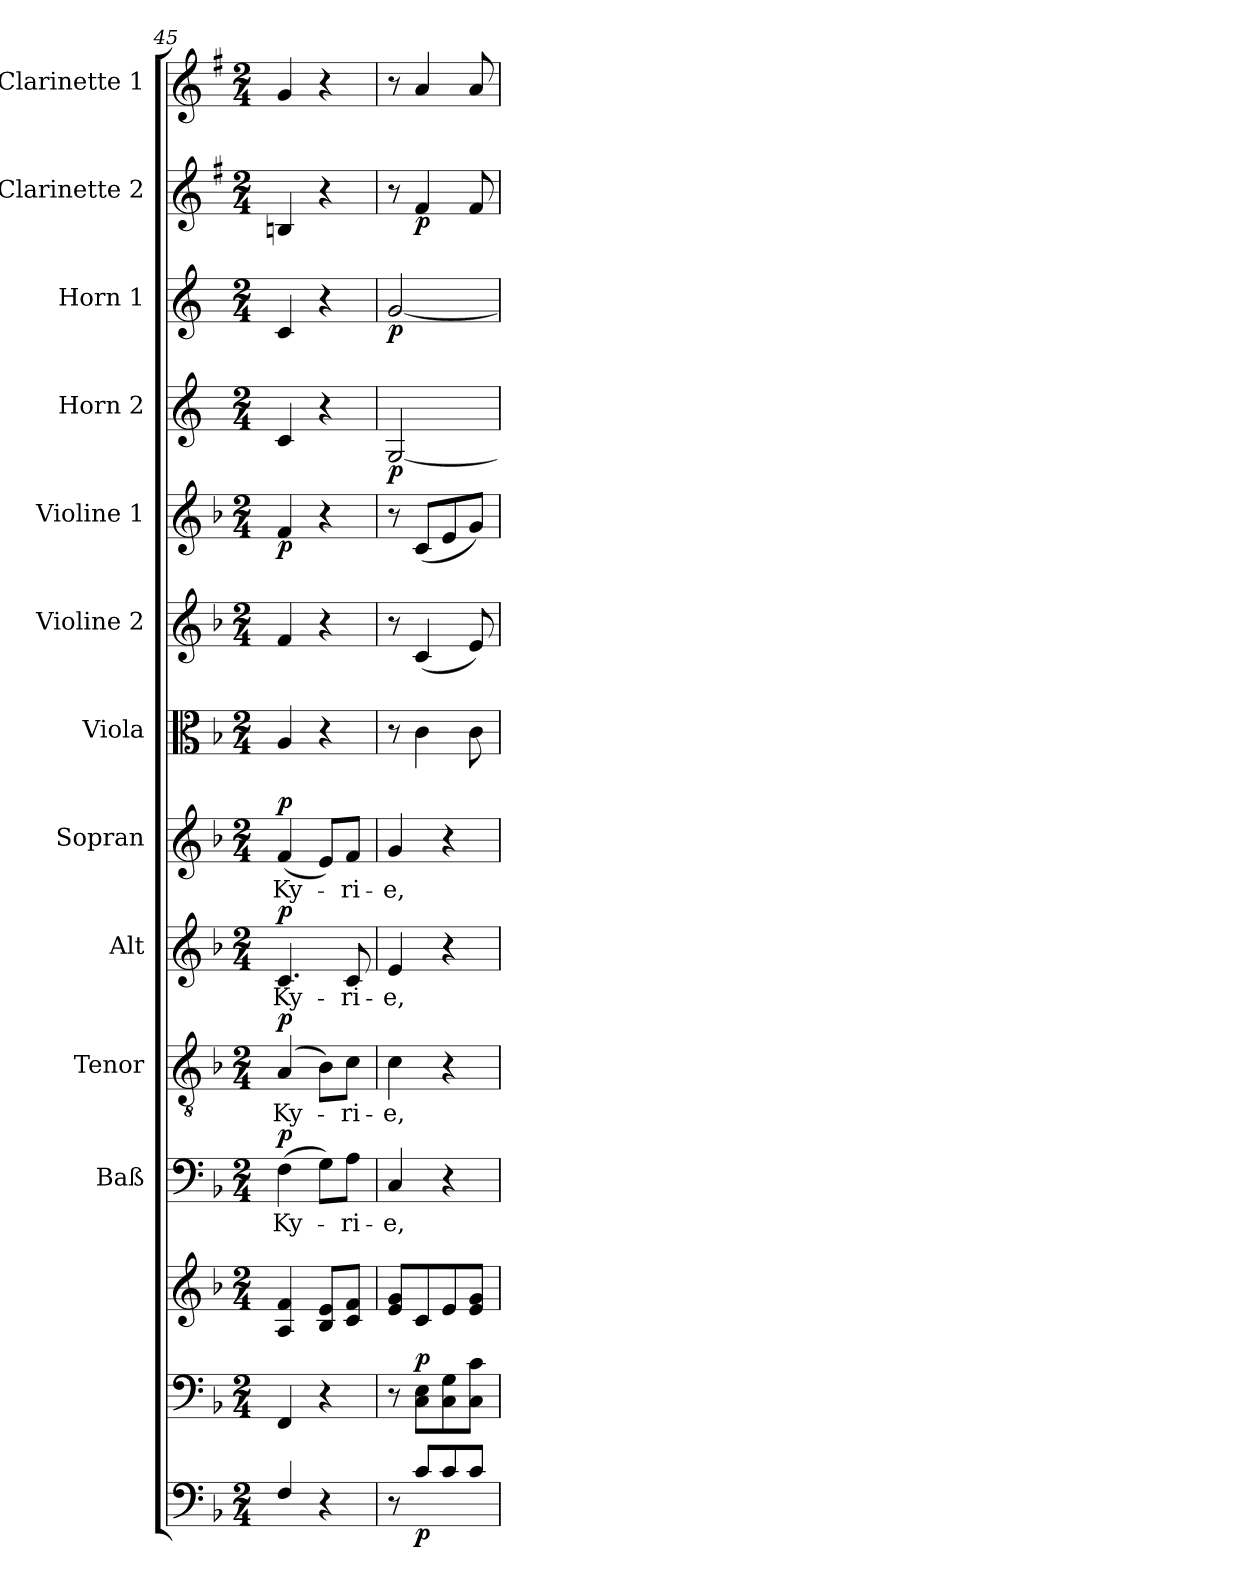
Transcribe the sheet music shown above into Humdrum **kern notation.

**kern	**dynam	**kern	**kern	**dynam	**kern	**text	**dynam	**kern	**text	**dynam	**kern	**text	**dynam	**kern	**text	**dynam	**kern	**kern	**kern	**dynam	**kern	**dynam	**kern	**dynam	**kern	**dynam	**kern
*part13	*part13	*part12	*part12	*part12	*part11	*part11	*part11	*part10	*part10	*part10	*part9	*part9	*part9	*part8	*part8	*part8	*part7	*part6	*part5	*part5	*part4	*part4	*part3	*part3	*part2	*part2	*part1
*staff14	*staff14	*staff13	*staff12	*staff12/13	*staff11	*staff11	*staff11	*staff10	*staff10	*staff10	*staff9	*staff9	*staff9	*staff8	*staff8	*staff8	*staff7	*staff6	*staff5	*staff5	*staff4	*staff4	*staff3	*staff3	*staff2	*staff2	*staff1
*	*	*	*	*	*I"Baß	*	*	*I"Tenor	*	*	*I"Alt	*	*	*I"Sopran	*	*	*I"Viola	*I"Violine 2	*I"Violine 1	*	*I"Horn 2	*	*I"Horn 1	*	*I"Clarinette 2	*	*I"Clarinette 1
*	*	*	*	*	*I'Baß	*	*	*I'Ten	*	*	*I'Alt	*	*	*I'Sop	*	*	*I'Vla.	*I'Vln. 2	*I'Vln. 1	*	*I'Hrn. 2	*	*I'Hrn. 1	*	*	*	*
!!LO:PB:g=z
*clefF4	*	*clefF4	*clefG2	*	*clefF4	*	*	*clefGv2	*	*	*clefG2	*	*	*clefG2	*	*	*clefC3	*clefG2	*clefG2	*	*clefG2	*	*clefG2	*	*clefG2	*	*clefG2
*ITrd7c12	*	*	*	*	*	*	*	*	*	*	*	*	*	*	*	*	*	*	*	*	*ITrd4c7	*	*ITrd4c7	*	*ITrd1c2	*	*ITrd1c2
*k[b-]	*	*k[b-]	*k[b-]	*	*k[b-]	*	*	*k[b-]	*	*	*k[b-]	*	*	*k[b-]	*	*	*k[b-]	*k[b-]	*k[b-]	*	*k[b-]	*	*k[b-]	*	*k[b-]	*	*k[b-]
*F:	*	*F:	*F:	*	*F:	*	*	*F:	*	*	*F:	*	*	*F:	*	*	*F:	*F:	*F:	*	*F:	*	*F:	*	*F:	*	*F:
*M2/4	*	*M2/4	*M2/4	*	*M2/4	*	*	*M2/4	*	*	*M2/4	*	*	*M2/4	*	*	*M2/4	*M2/4	*M2/4	*	*M2/4	*	*M2/4	*	*M2/4	*	*M2/4
=45	=45	=45	=45	=45	=45	=45	=45	=45	=45	=45	=45	=45	=45	=45	=45	=45	=45	=45	=45	=45	=45	=45	=45	=45	=45	=45	=45
!	!	!	!	!	!	!LO:LY:b	!LO:DY:a	!	!LO:LY:b	!LO:DY:a	!	!LO:LY:b	!LO:DY:a	!	!LO:LY:b	!LO:DY:a	!	!	!	!LO:DY:b	!	!	!	!	!	!	!
4FF/	.	4FF/	4A/ 4f/	.	(>4F\	Ky-	p	(4A/	Ky-	p	4.c/	Ky-	p	(<4f/	Ky-	p	4A/	4f/	4f/	p	4F/	.	4F/	.	4An/	.	4f/
4r	.	4r	8B-/ 8e/L	.	8G\L)	.	.	8B-\L)	.	.	.	.	.	8e/L)	.	.	4r	4r	4r	.	4r	.	4r	.	4r	.	4r
!	!	!	!	!	!	!LO:LY:b	!	!	!LO:LY:b	!	!	!LO:LY:b	!	!	!LO:LY:b	!	!	!	!	!	!	!	!	!	!	!	!
.	.	.	8c/ 8f/J	.	8A\J	-ri-	.	8c\J	-ri-	.	8c/	-ri-	.	8f/J	-ri-	.	.	.	.	.	.	.	.	.	.	.	.
=46	=46	=46	=46	=46	=46	=46	=46	=46	=46	=46	=46	=46	=46	=46	=46	=46	=46	=46	=46	=46	=46	=46	=46	=46	=46	=46	=46
!	!	!	!	!	!	!LO:LY:b	!	!	!LO:LY:b	!	!	!LO:LY:b	!	!	!LO:LY:b	!	!	!	!	!	!	!LO:DY:b	!	!LO:DY:b	!	!	!
8r	.	8r	8e/ 8g/L	.	4C/	-e,	.	4c\	-e,	.	4e/	-e,	.	4g/	-e,	.	8r	8r	8r	.	[2C/	p	[2c/	p	8r	.	8r
!	!LO:DY:b	!	!	!LO:DY:a=2	!	!	!	!	!	!	!	!	!	!	!	!	!	!	!	!	!	!	!	!	!	!LO:DY:b	!
8C/L	p	8C\ 8E\L	8c/	p	.	.	.	.	.	.	.	.	.	.	.	.	4c\	(<4c/	(<8c/L	.	.	.	.	.	4e/	p	4g/
8C/	.	8C\ 8G\	8e/	.	4r	.	.	4r	.	.	4r	.	.	4r	.	.	.	.	8e/	.	.	.	.	.	.	.	.
8C/J	.	8C\ 8c\J	8e/ 8g/J	.	.	.	.	.	.	.	.	.	.	.	.	.	8c\	8e/)	8g/J)	.	.	.	.	.	8e/	.	8g/
=	=	=	=	=	=	=	=	=	=	=	=	=	=	=	=	=	=	=	=	=	=	=	=	=	=	=	=
*-	*-	*-	*-	*-	*-	*-	*-	*-	*-	*-	*-	*-	*-	*-	*-	*-	*-	*-	*-	*-	*-	*-	*-	*-	*-	*-	*-
